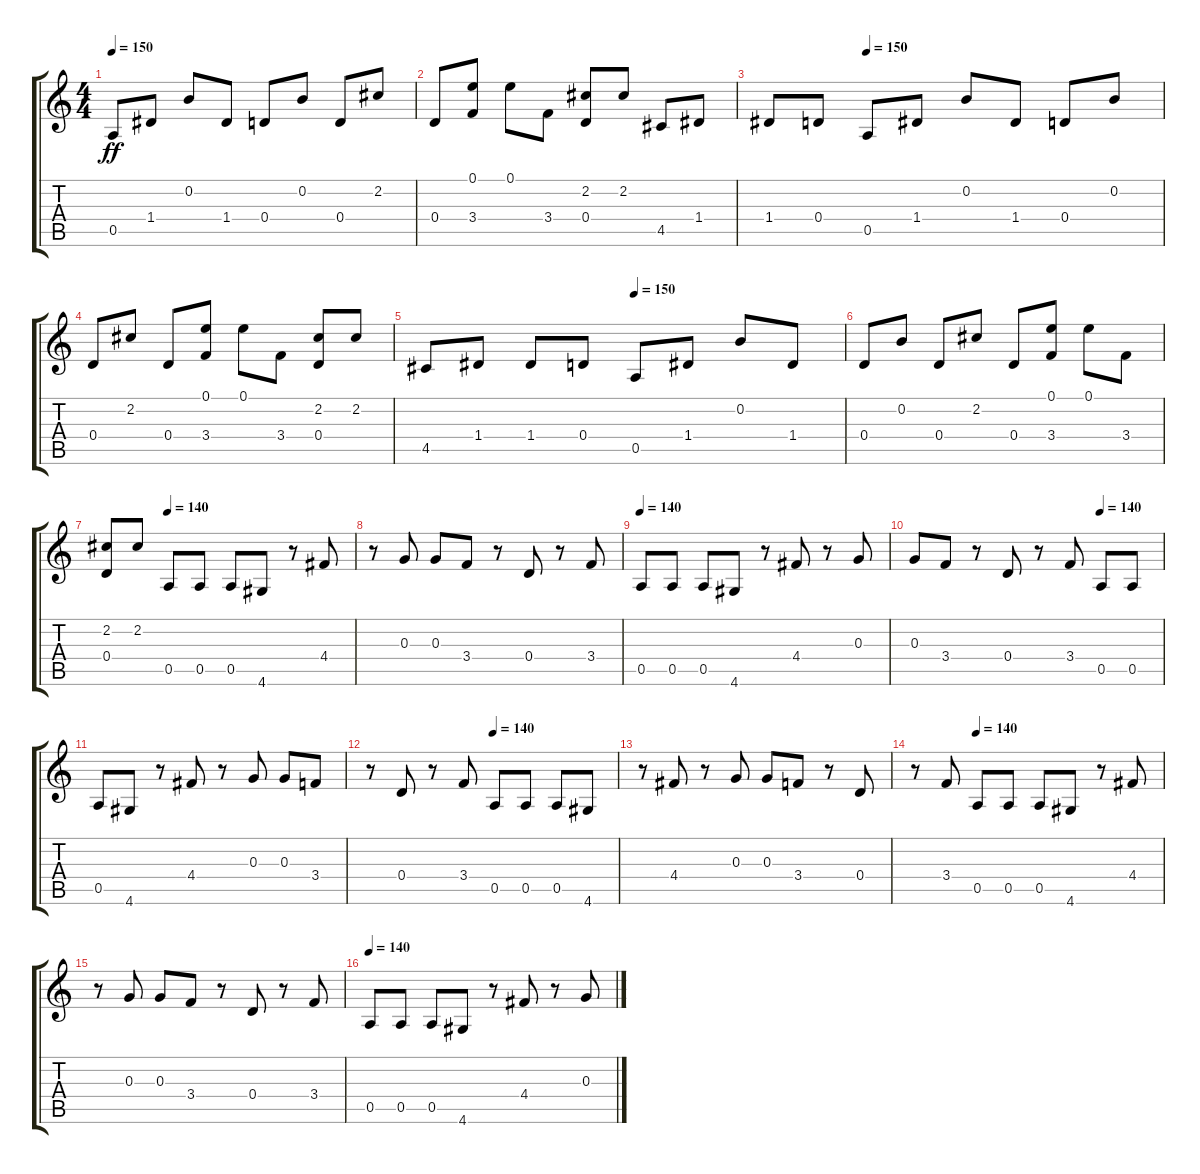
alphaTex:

\track "" {instrument distortionguitar}
\staff {score tabs}
\tuning (E4 B3 G3 D3 A2 E2) {hide}
\ts (4 4)
\tempo 150
\clef g2
\ks c
0.5.8{dy ff} 1.4.8 0.2.8 1.4.8 0.4.8 0.2.8 0.4.8 2.2.8 |
0.4.8 (0.1 3.4).8 0.1.8 3.4.8 (2.2 0.4).8 2.2.8 4.5.8 1.4.8 |
\tempo (150 0.25)
1.4.8 0.4.8 0.5.8 1.4.8 0.2.8 1.4.8 0.4.8 0.2.8 |
0.4.8 2.2.8 0.4.8 (0.1 3.4).8 0.1.8 3.4.8 (2.2 0.4).8 2.2.8 |
\tempo (150 0.5)
4.5.8 1.4.8 1.4.8 0.4.8 0.5.8 1.4.8 0.2.8 1.4.8 |
0.4.8 0.2.8 0.4.8 2.2.8 0.4.8 (0.1 3.4).8 0.1.8 3.4.8 |
\tempo (140 0.25)
(2.2 0.4).8 2.2.8 0.5.8 0.5.8 0.5.8 4.6.8 r.8 4.4.8 |
r.8 0.3.8 0.3.8 3.4.8 r.8 0.4.8 r.8 3.4.8 |
\tempo 140
0.5.8 0.5.8 0.5.8 4.6.8 r.8 4.4.8 r.8 0.3.8 |
\tempo (140 0.75)
0.3.8 3.4.8 r.8 0.4.8 r.8 3.4.8 0.5.8 0.5.8 |
0.5.8 4.6.8 r.8 4.4.8 r.8 0.3.8 0.3.8 3.4.8 |
\tempo (140 0.5)
r.8 0.4.8 r.8 3.4.8 0.5.8 0.5.8 0.5.8 4.6.8 |
r.8 4.4.8 r.8 0.3.8 0.3.8 3.4.8 r.8 0.4.8 |
\tempo (140 0.25)
r.8 3.4.8 0.5.8 0.5.8 0.5.8 4.6.8 r.8 4.4.8 |
r.8 0.3.8 0.3.8 3.4.8 r.8 0.4.8 r.8 3.4.8 |
\tempo 140
0.5.8 0.5.8 0.5.8 4.6.8 r.8 4.4.8 r.8 0.3.8
